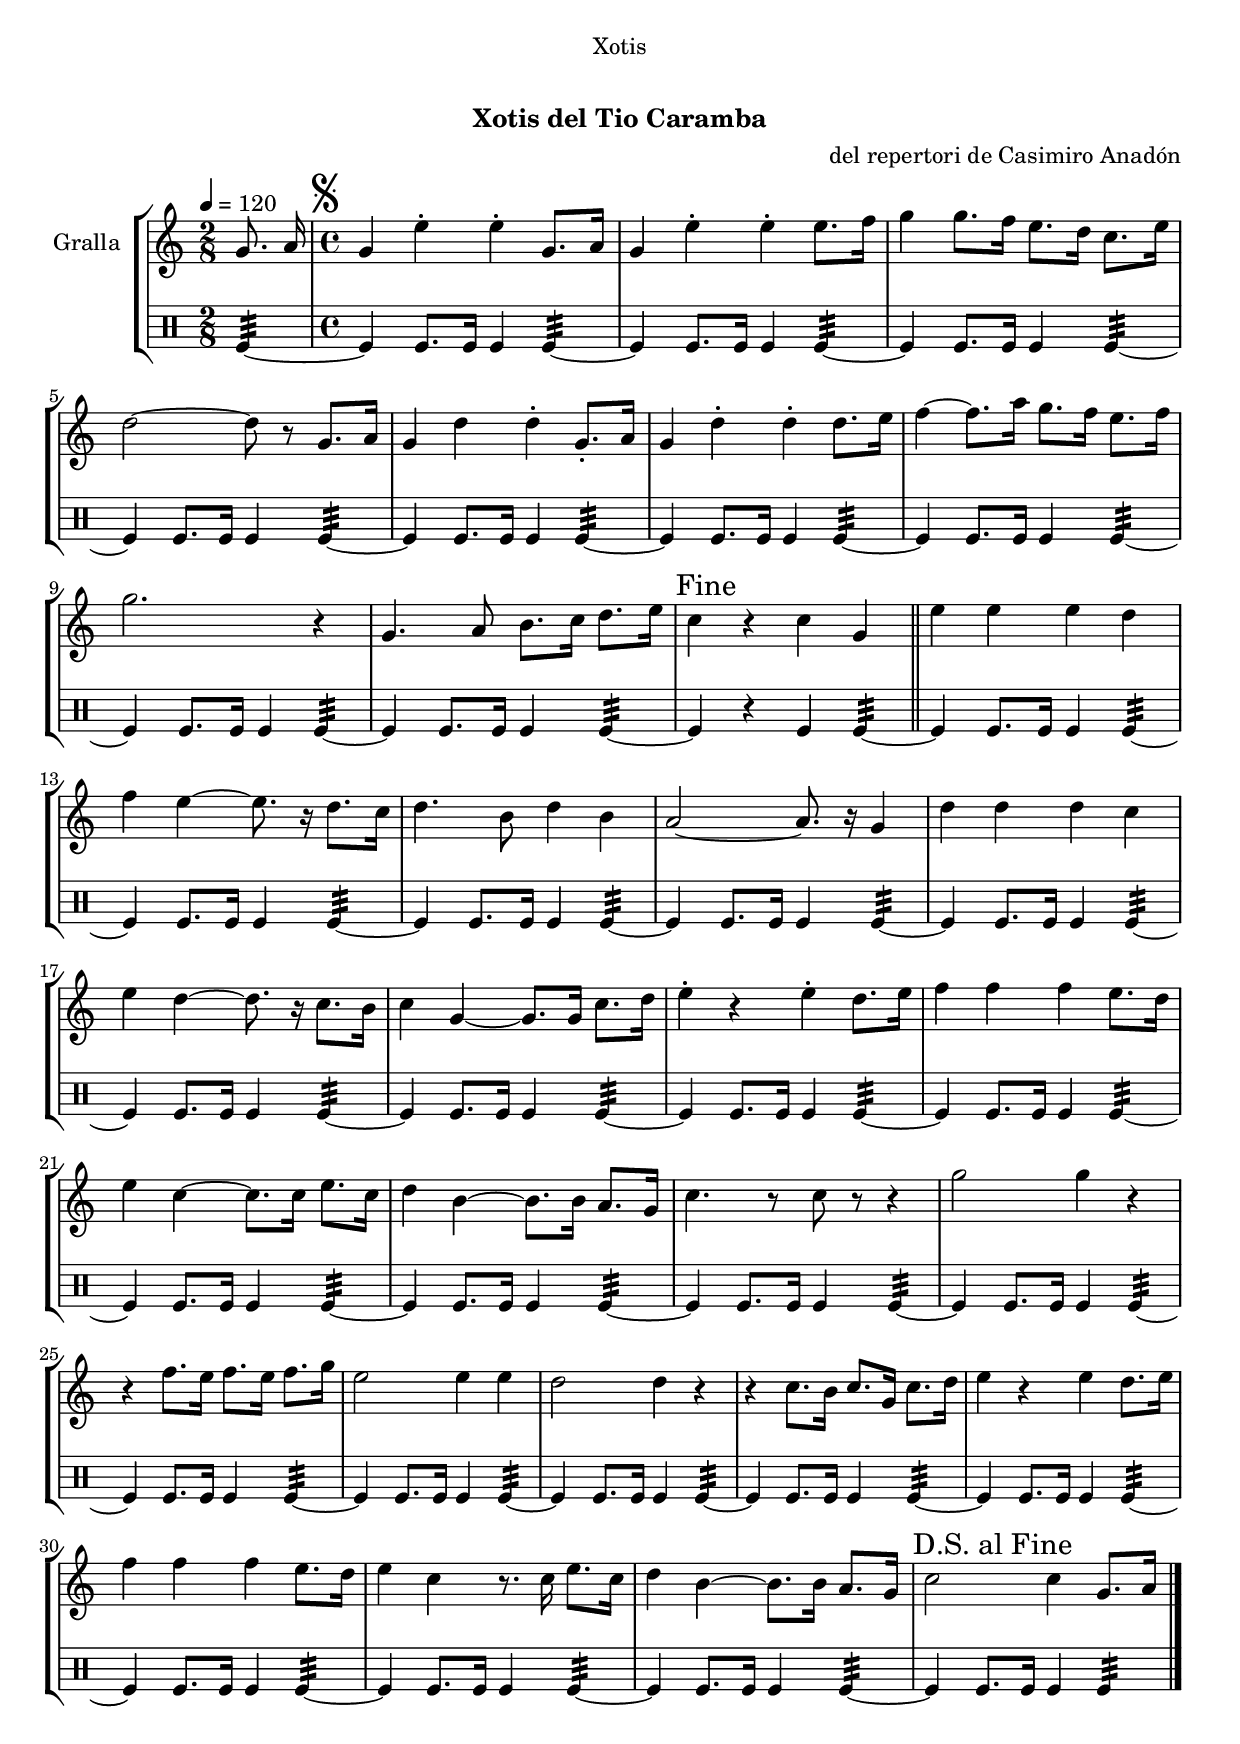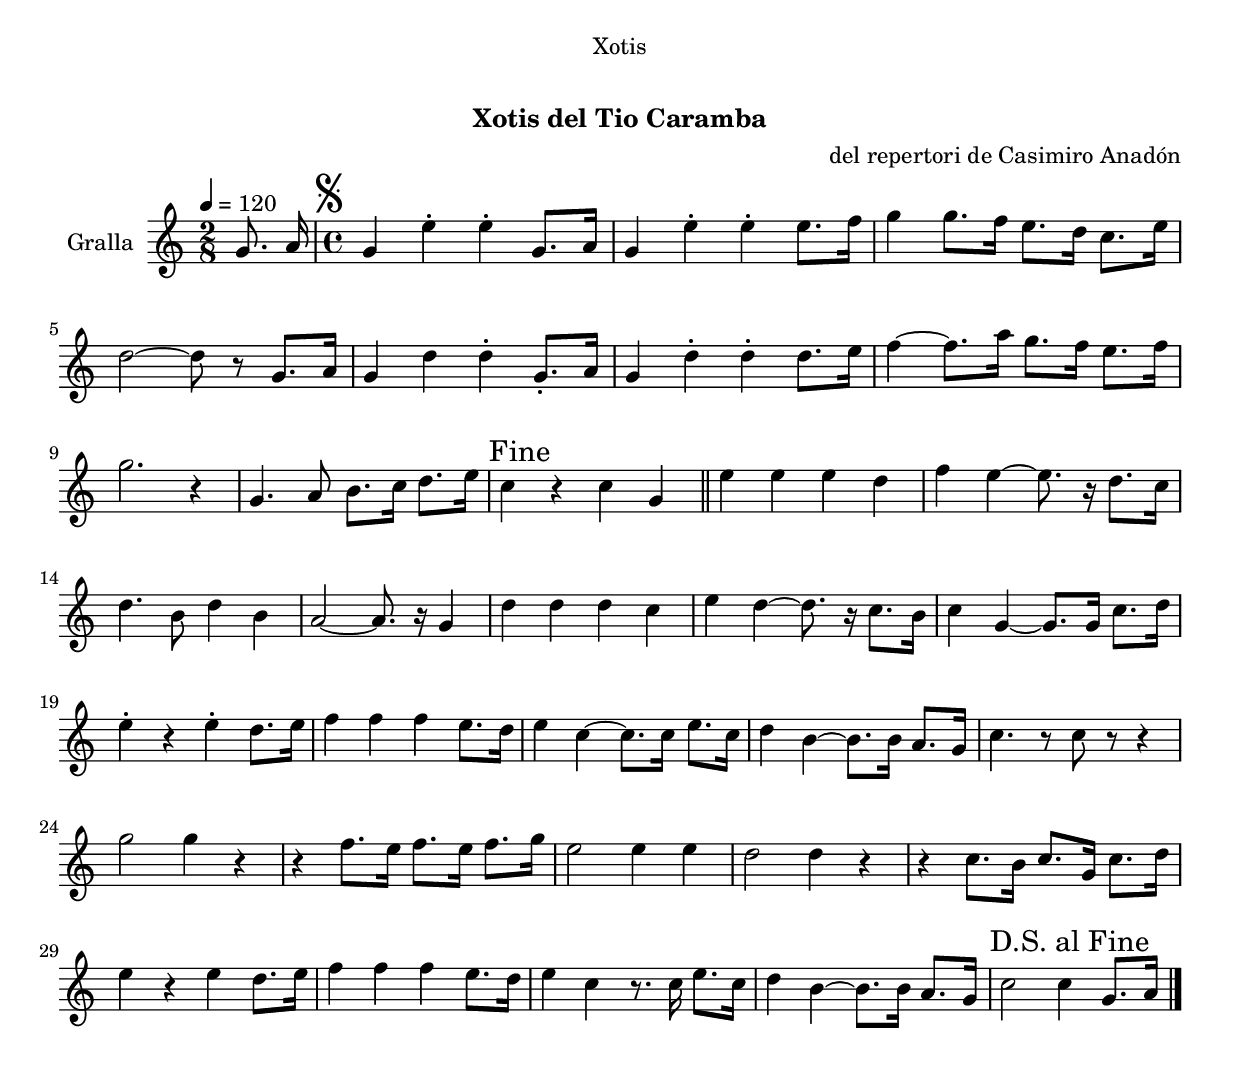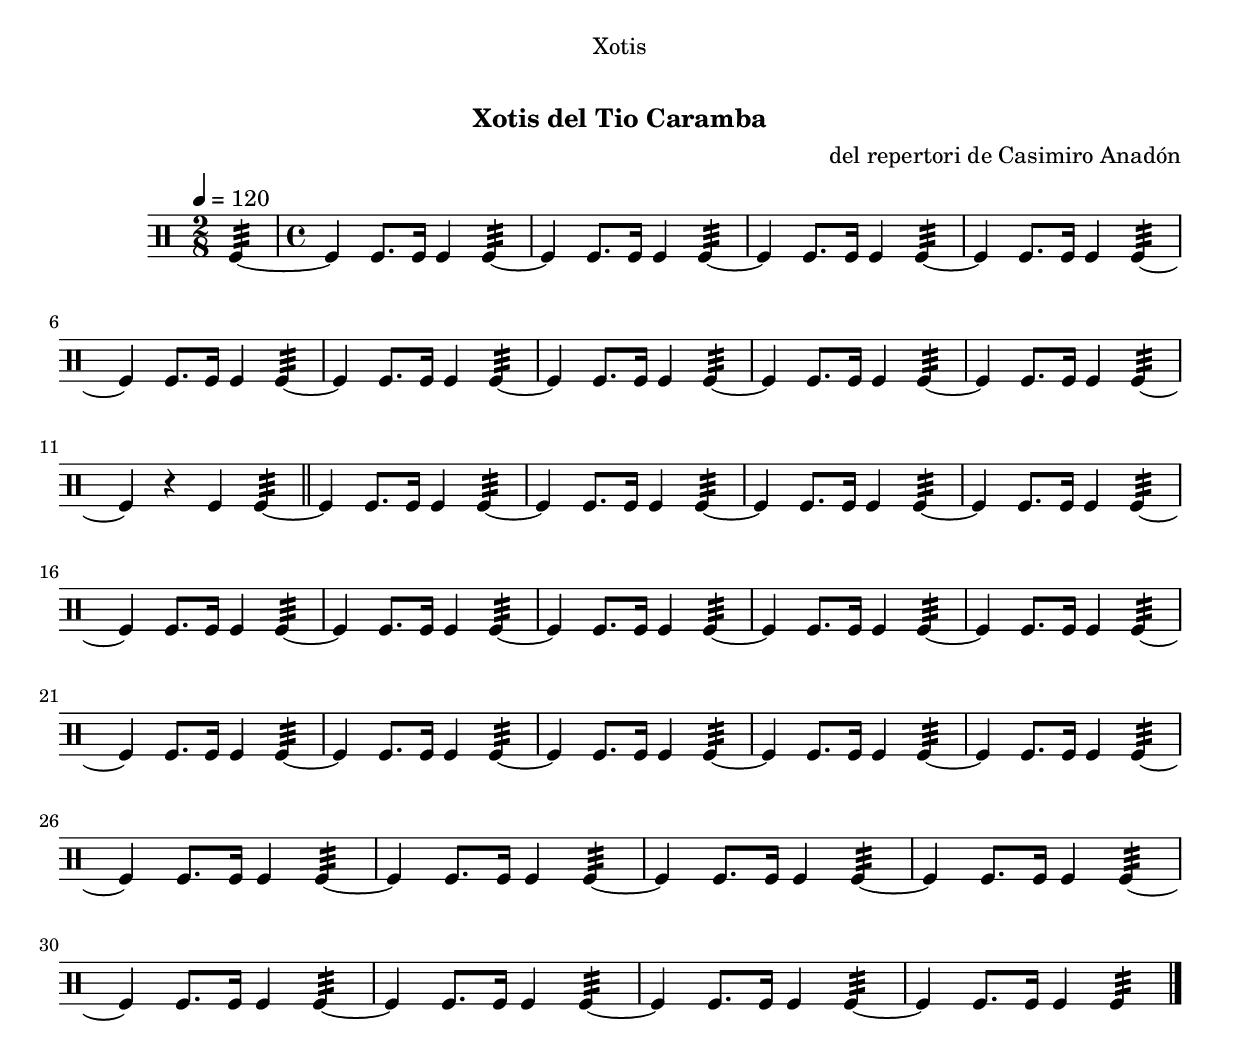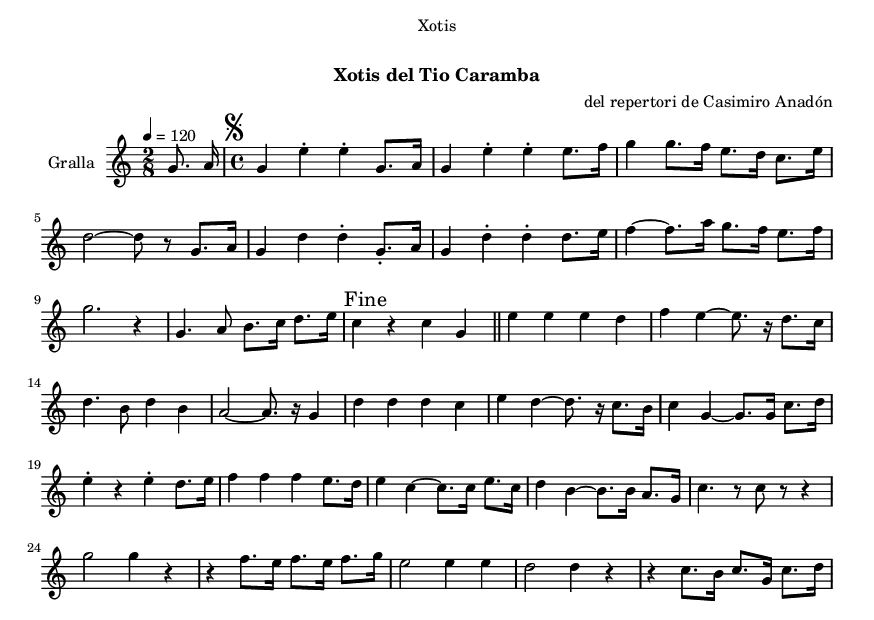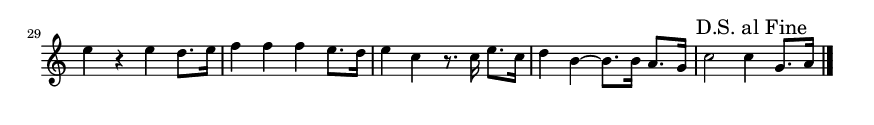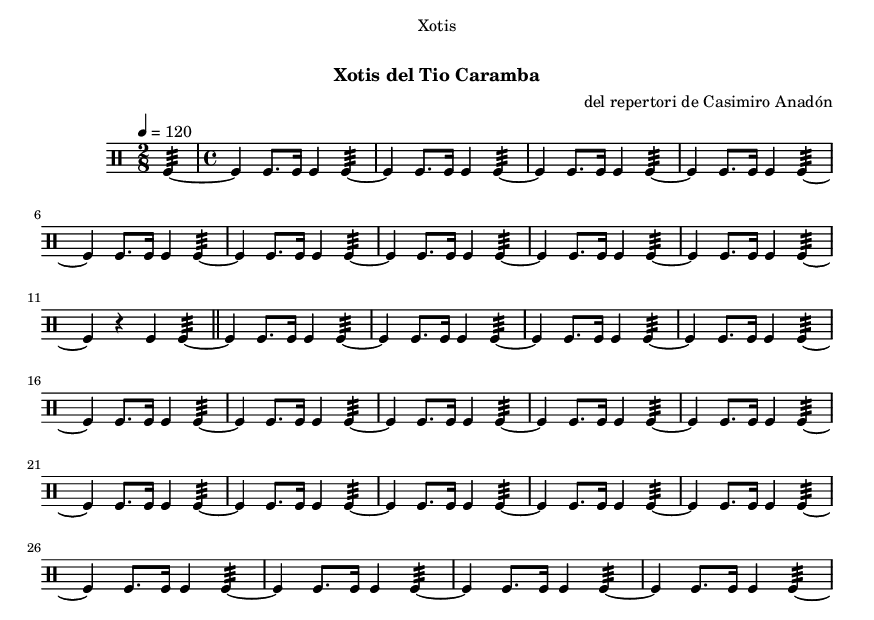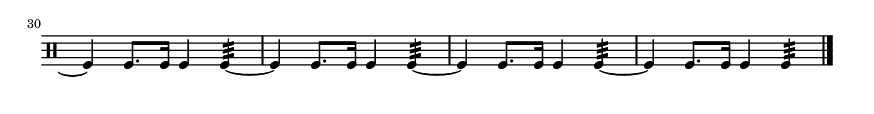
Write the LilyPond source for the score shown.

\version "2.16.0"

\header {
  dedication="Xotis"
  title="  "
  subtitle="Xotis del Tio Caramba"
  subsubtitle=""
  poet=""
  meter=""
  piece=""
  composer="del repertori de Casimiro Anadón"
  arranger=""
  opus=""
  instrument=""
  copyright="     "
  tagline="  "
}

liniaroAa =
\relative g'
{
  \tempo 4=120
  \clef treble
  \key c \major
  \time 2/8
  g8. a16  |
  \time 4/4   \mark \markup {\musicglyph #"scripts.segno"} g4 e' -. e -. g,8. a16  |
  g4 e' -. e -. e8. f16  |
  g4 g8. f16 e8. d16 c8. e16  |
  %05
  d2 ~ d8 r g,8. a16  |
  g4 d' d -. g,8. -. a16  |
  g4 d' -. d -. d8. e16  |
  f4 ~ f8. a16 g8. f16 e8. f16  |
  g2. r4  |
  %10
  g,4. a8 b8. c16 d8. e16  |
  \mark "Fine" c4 r c g  \bar "||"
  e'4 e e d  |
  f4 e ~ e8. r16 d8. c16  |
  d4. b8 d4 b  |
  %15
  a2 ~ a8. r16 g4  |
  d'4 d d c  |
  e4 d ~ d8. r16 c8. b16  |
  c4 g ~ g8. g16 c8. d16  |
  e4 -. r e -. d8. e16  |
  %20
  f4 f f e8. d16  |
  e4 c ~ c8. c16 e8. c16  |
  d4 b ~ b8. b16 a8. g16  |
  c4. r8 c r r4  |
  g'2 g4 r  |
  %25
  r4 f8. e16 f8. e16 f8. g16  |
  e2 e4 e  |
  d2 d4 r  |
  r4 c8. b16 c8. g16 c8. d16  |
  e4 r e d8. e16  |
  %30
  f4 f f e8. d16  |
  e4 c r8. c16 e8. c16  |
  d4 b ~ b8. b16 a8. g16  |
  \mark "D.S. al Fine" c2 c4 g8. a16  \bar "|."
}

liniaroAb =
\drummode
{
  \tempo 4=120
  \time 2/8
  tomfl4:32 ~  |
  \time 4/4   tomfl4 tomfl8. tomfl16 tomfl4 tomfl:32 ~  |
  tomfl4 tomfl8. tomfl16 tomfl4 tomfl:32 ~  |
  tomfl4 tomfl8. tomfl16 tomfl4 tomfl:32 ~  |
  %05
  tomfl4 tomfl8. tomfl16 tomfl4 tomfl:32 ~  |
  tomfl4 tomfl8. tomfl16 tomfl4 tomfl:32 ~  |
  tomfl4 tomfl8. tomfl16 tomfl4 tomfl:32 ~  |
  tomfl4 tomfl8. tomfl16 tomfl4 tomfl:32 ~  |
  tomfl4 tomfl8. tomfl16 tomfl4 tomfl:32 ~  |
  %10
  tomfl4 tomfl8. tomfl16 tomfl4 tomfl:32 ~  |
  tomfl4 r tomfl tomfl:32 ~  \bar "||"
  tomfl4 tomfl8. tomfl16 tomfl4 tomfl:32 ~  |
  tomfl4 tomfl8. tomfl16 tomfl4 tomfl:32 ~  |
  tomfl4 tomfl8. tomfl16 tomfl4 tomfl:32 ~  |
  %15
  tomfl4 tomfl8. tomfl16 tomfl4 tomfl:32 ~  |
  tomfl4 tomfl8. tomfl16 tomfl4 tomfl:32 ~  |
  tomfl4 tomfl8. tomfl16 tomfl4 tomfl:32 ~  |
  tomfl4 tomfl8. tomfl16 tomfl4 tomfl:32 ~  |
  tomfl4 tomfl8. tomfl16 tomfl4 tomfl:32 ~  |
  %20
  tomfl4 tomfl8. tomfl16 tomfl4 tomfl:32 ~  |
  tomfl4 tomfl8. tomfl16 tomfl4 tomfl:32 ~  |
  tomfl4 tomfl8. tomfl16 tomfl4 tomfl:32 ~  |
  tomfl4 tomfl8. tomfl16 tomfl4 tomfl:32 ~  |
  tomfl4 tomfl8. tomfl16 tomfl4 tomfl:32 ~  |
  %25
  tomfl4 tomfl8. tomfl16 tomfl4 tomfl:32 ~  |
  tomfl4 tomfl8. tomfl16 tomfl4 tomfl:32 ~  |
  tomfl4 tomfl8. tomfl16 tomfl4 tomfl:32 ~  |
  tomfl4 tomfl8. tomfl16 tomfl4 tomfl:32 ~  |
  tomfl4 tomfl8. tomfl16 tomfl4 tomfl:32 ~  |
  %30
  tomfl4 tomfl8. tomfl16 tomfl4 tomfl:32 ~  |
  tomfl4 tomfl8. tomfl16 tomfl4 tomfl:32 ~  |
  tomfl4 tomfl8. tomfl16 tomfl4 tomfl:32 ~  |
  tomfl4 tomfl8. tomfl16 tomfl4 tomfl:32  \bar "|."
}

\book {

\paper {
  print-page-number = false
}

\bookpart {
  \score {
    \new StaffGroup {
      \override Score.RehearsalMark #'self-alignment-X = #LEFT
      <<
        \new Staff \with {instrumentName = #"Gralla" } \liniaroAa
        \new DrumStaff \with {instrumentName = #"" } \liniaroAb
      >>
    }
    \layout {}
  }\score { \unfoldRepeats
    \new StaffGroup {
      \override Score.RehearsalMark #'self-alignment-X = #LEFT
      <<
        \new Staff \with {instrumentName = #"Gralla" } \liniaroAa
        \new DrumStaff \with {instrumentName = #"" } \liniaroAb
      >>
    }
    \midi {}
  }
}

\bookpart {
  \header {}
  \score {
    \new StaffGroup {
      \override Score.RehearsalMark #'self-alignment-X = #LEFT
      <<
        \new Staff \with {instrumentName = #"Gralla" } \liniaroAa
      >>
    }
    \layout {}
  }\score { \unfoldRepeats
    \new StaffGroup {
      \override Score.RehearsalMark #'self-alignment-X = #LEFT
      <<
        \new Staff \with {instrumentName = #"Gralla" } \liniaroAa
      >>
    }
    \midi {}
  }
}

\bookpart {
  \header {}
  \score {
    \new StaffGroup {
      \override Score.RehearsalMark #'self-alignment-X = #LEFT
      <<
        \new DrumStaff \with {instrumentName = #"" } \liniaroAb
      >>
    }
    \layout {}
  }\score { \unfoldRepeats
    \new StaffGroup {
      \override Score.RehearsalMark #'self-alignment-X = #LEFT
      <<
        \new DrumStaff \with {instrumentName = #"" } \liniaroAb
      >>
    }
    \midi {}
  }
}

}

\book {

\paper {
  print-page-number = false
  #(set-paper-size "a6landscape")
  #(layout-set-staff-size 14)
}

\bookpart {
  \header {}
  \score {
    \new StaffGroup {
      \override Score.RehearsalMark #'self-alignment-X = #LEFT
      <<
        \new Staff \with {instrumentName = #"Gralla" } \liniaroAa
      >>
    }
    \layout {}
  }
}

\bookpart {
  \header {}
  \score {
    \new StaffGroup {
      \override Score.RehearsalMark #'self-alignment-X = #LEFT
      <<
        \new DrumStaff \with {instrumentName = #"" } \liniaroAb
      >>
    }
    \layout {}
  }
}

}

